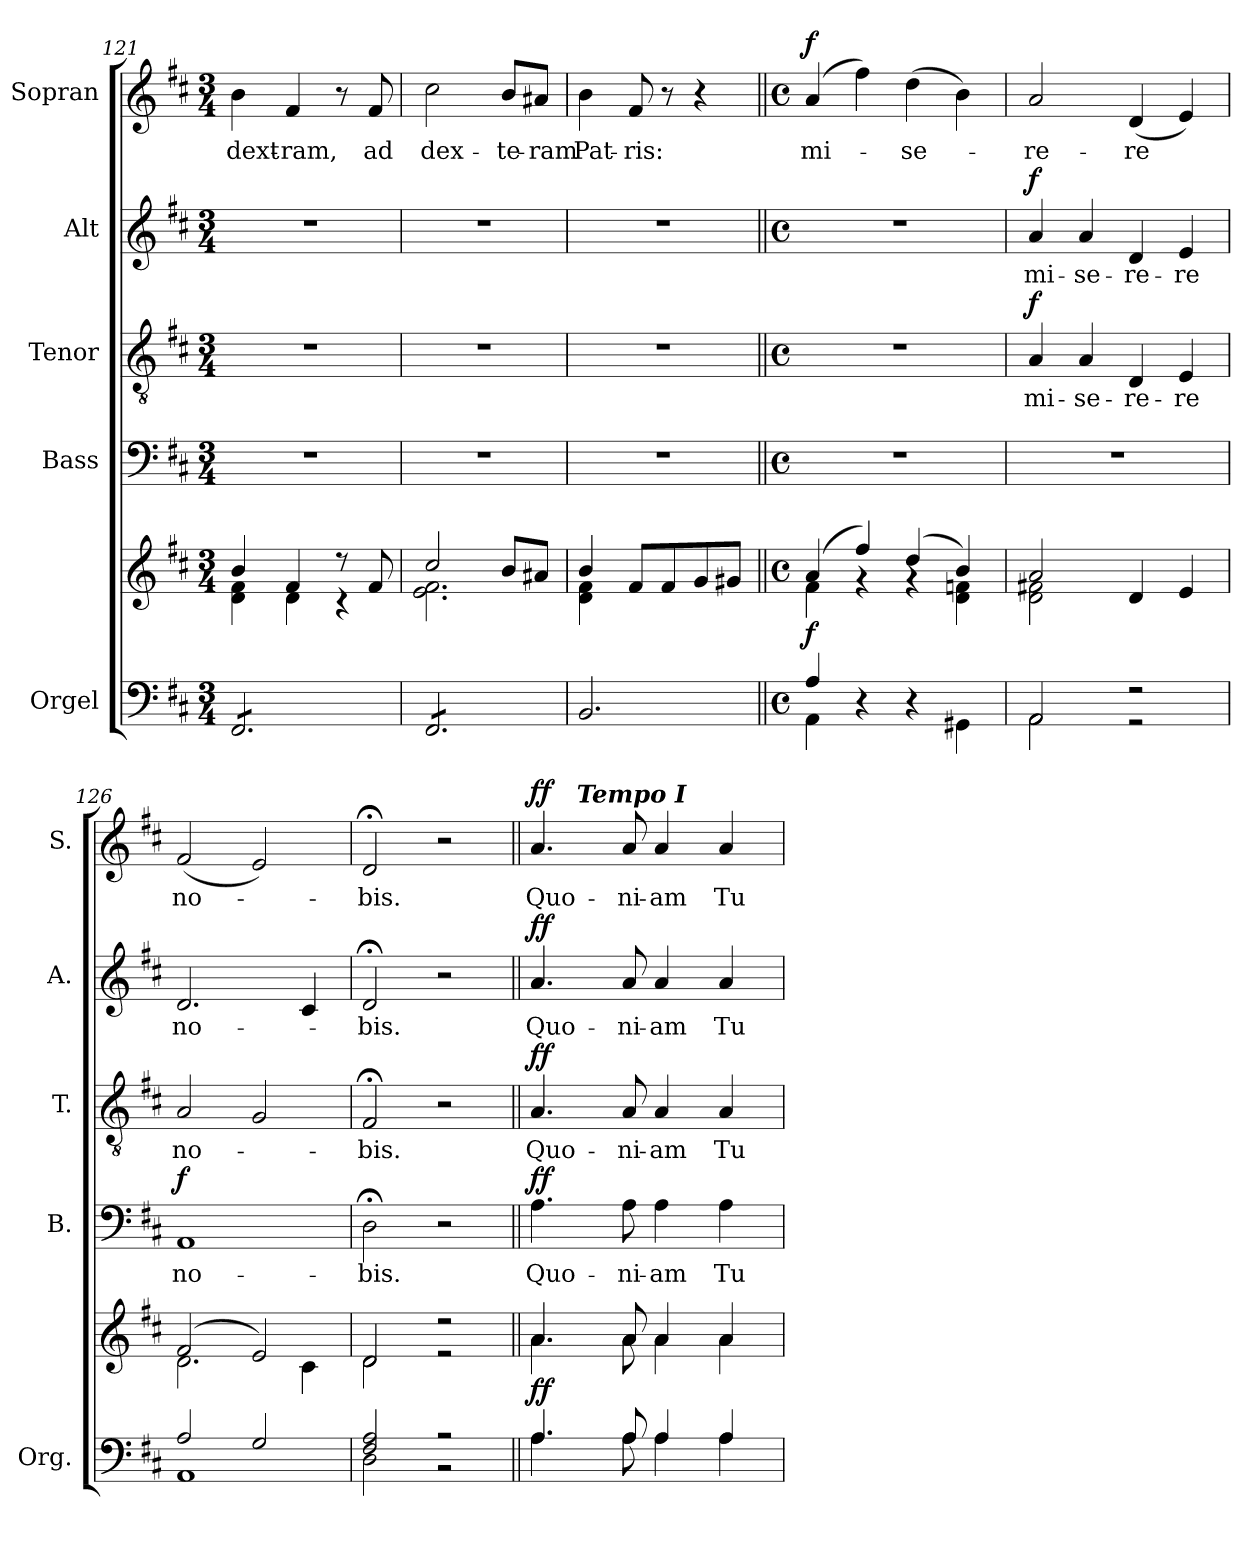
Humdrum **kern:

**kern	**kern	**dynam	**kern	**text	**dynam	**kern	**text	**dynam	**kern	**text	**dynam	**kern	**text	**dynam
*part5	*part5	*part5	*part4	*part4	*part4	*part3	*part3	*part3	*part2	*part2	*part2	*part1	*part1	*part1
*staff6	*staff5	*staff5/6	*staff4	*staff4	*staff4	*staff3	*staff3	*staff3	*staff2	*staff2	*staff2	*staff1	*staff1	*staff1
*I"Orgel	*	*	*I"Bass	*	*	*I"Tenor	*	*	*I"Alt	*	*	*I"Sopran	*	*
*I'Org.	*	*	*I'B.	*	*	*I'T.	*	*	*I'A.	*	*	*I'S.	*	*
*clefF4	*clefG2	*	*clefF4	*	*	*clefGv2	*	*	*clefG2	*	*	*clefG2	*	*
*k[f#c#]	*k[f#c#]	*	*k[f#c#]	*	*	*k[f#c#]	*	*	*k[f#c#]	*	*	*k[f#c#]	*	*
*D:	*D:	*	*D:	*	*	*D:	*	*	*D:	*	*	*D:	*	*
*M3/4	*M3/4	*	*M3/4	*	*	*M3/4	*	*	*M3/4	*	*	*M3/4	*	*
=121	=121	=121	=121	=121	=121	=121	=121	=121	=121	=121	=121	=121	=121	=121
*	*^	*	*	*	*	*	*	*	*	*	*	*	*	*
!	!	!	!	!	!	!	!	!	!	!	!	!	!	!LO:LY:b	!
*tremolo	*	*	*	*	*	*	*	*	*	*	*	*	*	*	*
8FF#/L	4b/	4d\ 4f#\	.	2.r	.	.	2.r	.	.	2.r	.	.	4b\	dext-	.
8FF#/	.	.	.	.	.	.	.	.	.	.	.	.	.	.	.
!	!	!	!	!	!	!	!	!	!	!	!	!	!	!LO:LY:b	!
8FF#/	4f#/	4d\	.	.	.	.	.	.	.	.	.	.	4f#/	-ram,	.
8FF#/	.	.	.	.	.	.	.	.	.	.	.	.	.	.	.
8FF#/	8rcc	4rc	.	.	.	.	.	.	.	.	.	.	8r	.	.
!	!	!	!	!	!	!	!	!	!	!	!	!	!	!LO:LY:b	!
8FF#/J	8f#/	.	.	.	.	.	.	.	.	.	.	.	8f#/	ad	.
=122	=122	=122	=122	=122	=122	=122	=122	=122	=122	=122	=122	=122	=122	=122	=122
!	!	!	!	!	!	!	!	!	!	!	!	!	!	!LO:LY:b	!
8FF#/L	2cc#/	2.e\ 2.f#\	.	2.r	.	.	2.r	.	.	2.r	.	.	2cc#\	dex-	.
8FF#/	.	.	.	.	.	.	.	.	.	.	.	.	.	.	.
8FF#/	.	.	.	.	.	.	.	.	.	.	.	.	.	.	.
8FF#/	.	.	.	.	.	.	.	.	.	.	.	.	.	.	.
!	!	!	!	!	!	!	!	!	!	!	!	!	!	!LO:LY:b	!
8FF#/	8b/L	.	.	.	.	.	.	.	.	.	.	.	8b/L	-te-	.
!	!	!	!	!	!	!	!	!	!	!	!	!	!	!LO:LY:b	!
8FF#/J	8a#X/J	.	.	.	.	.	.	.	.	.	.	.	8a#X/J	-ram	.
*Xtremolo	*	*	*	*	*	*	*	*	*	*	*	*	*	*	*
=123	=123	=123	=123	=123	=123	=123	=123	=123	=123	=123	=123	=123	=123	=123	=123
!	!	!	!	!	!	!	!	!	!	!	!	!	!	!LO:LY:b	!
2.BB/	4b/	4d\ 4f#\	.	2.r	.	.	2.r	.	.	2.r	.	.	4b\	Pat-	.
!	!	!	!	!	!	!	!	!	!	!	!	!	!	!LO:LY:b	!
.	8f#/L	2ryy	.	.	.	.	.	.	.	.	.	.	8f#/	-ris:	.
.	8f#/	.	.	.	.	.	.	.	.	.	.	.	8r	.	.
.	8g/	.	.	.	.	.	.	.	.	.	.	.	4r	.	.
.	8g#X/J	.	.	.	.	.	.	.	.	.	.	.	.	.	.
=124||	=124||	=124||	=124||	=124||	=124||	=124||	=124||	=124||	=124||	=124||	=124||	=124||	=124||	=124||	=124||
*M4/4	*M4/4	*	*	*M4/4	*	*	*M4/4	*	*	*M4/4	*	*	*M4/4	*	*
*met(c)	*met(c)	*	*	*met(c)	*	*	*met(c)	*	*	*met(c)	*	*	*met(c)	*	*
*^	*	*	*	*	*	*	*	*	*	*	*	*	*	*	*
!	!	!	!	!LO:DY:b	!	!	!	!	!	!	!	!	!	!	!LO:LY:b	!LO:DY:a
4A/	4AA\	(4a/	4f#\	f	1r	.	.	1r	.	.	1r	.	.	(4a/	mi-	f
2.ryy	4r	4ff#/)	4rf	.	.	.	.	.	.	.	.	.	.	4ff#\)	.	.
!	!	!	!	!	!	!	!	!	!	!	!	!	!	!	!LO:LY:b	!
.	4r	(4dd/	4rf	.	.	.	.	.	.	.	.	.	.	(>4dd\	-se-	.
.	4GG#X\	4b/)	4d\ 4fn\	.	.	.	.	.	.	.	.	.	.	4b\)	.	.
=125	=125	=125	=125	=125	=125	=125	=125	=125	=125	=125	=125	=125	=125	=125	=125	=125
!	!	!	!	!	!	!	!	!	!LO:LY:b	!LO:DY:a	!	!LO:LY:b	!LO:DY:a	!	!LO:LY:b	!
2AA/	2AA\	2a/	2d\ 2f#X\	.	1r	.	.	4A/	mi-	f	4a/	mi-	f	2a/	-re-	.
!	!	!	!	!	!	!	!	!	!LO:LY:b	!	!	!LO:LY:b	!	!	!	!
.	.	.	.	.	.	.	.	4A/	-se-	.	4a/	-se-	.	.	.	.
!	!	!	!	!	!	!	!	!	!LO:LY:b	!	!	!LO:LY:b	!	!	!LO:LY:b	!
2r	2r	4d/	2ryy	.	.	.	.	4D/	-re-	.	4d/	-re-	.	(<4d/	-re	.
!	!	!	!	!	!	!	!	!	!LO:LY:b	!	!	!LO:LY:b	!	!	!	!
.	.	4e/	.	.	.	.	.	4E/	-re	.	4e/	-re	.	4e/)	.	.
!!LO:LB:g=z
=126	=126	=126	=126	=126	=126	=126	=126	=126	=126	=126	=126	=126	=126	=126	=126	=126
!	!	!	!	!	!	!LO:LY:b	!LO:DY:a	!	!LO:LY:b	!	!	!LO:LY:b	!	!	!LO:LY:b	!
2A/	1AA	(2f#/	2.d\	.	1AA	no-	f	2A/	no-	.	2.d/	no-	.	(<2f#/	no-	.
2G/	.	2e/)	.	.	.	.	.	2G/	.	.	.	.	.	2e/)	.	.
.	.	.	4c#\	.	.	.	.	.	.	.	4c#/	.	.	.	.	.
=127	=127	=127	=127	=127	=127	=127	=127	=127	=127	=127	=127	=127	=127	=127	=127	=127
!	!	!	!	!	!	!LO:LY:b	!	!	!LO:LY:b	!	!	!LO:LY:b	!	!	!LO:LY:b	!
2F#/ 2A/	2D\	2d/	2d\	.	2D;<\	-bis.	.	2F#;</	-bis.	.	2d;</	-bis.	.	2d;</	-bis.	.
2r	2r	2r	2r	.	2r	.	.	2r	.	.	2r	.	.	2r	.	.
=128||	=128||	=128||	=128||	=128||	=128||	=128||	=128||	=128||	=128||	=128||	=128||	=128||	=128||	=128||	=128||	=128||
!	!	!	!	!LO:DY:b	!	!LO:LY:b	!LO:DY:a	!	!LO:LY:b	!LO:DY:a	!	!LO:LY:b	!LO:DY:a	!	!LO:LY:b	!LO:DY:a
*	*	*	*	*	*	*	*	*	*	*	*	*	*	*^	*	*
4.A/	4.A\	4.a/	4.a\	ff	4.A\	Quo-	ff	4.A/	Quo-	ff	4.a/	Quo-	ff	4.a/	8ryy	Quo-	ff
.	.	.	.	.	.	.	.	.	.	.	.	.	.	.	32ryy	.	.
!	!	!	!	!	!	!	!	!	!	!	!	!	!	!	!LO:TX:a:Bi:t=Tempo I	!	!
.	.	.	.	.	.	.	.	.	.	.	.	.	.	.	2ryy	.	.
!	!	!	!	!	!	!LO:LY:b	!	!	!LO:LY:b	!	!	!LO:LY:b	!	!	!	!LO:LY:b	!
8A/	8A\	8a/	8a\	.	8A\	-ni-	.	8A/	-ni-	.	8a/	-ni-	.	8a/	.	-ni-	.
!	!	!	!	!	!	!LO:LY:b	!	!	!LO:LY:b	!	!	!LO:LY:b	!	!	!	!LO:LY:b	!
4A/	4A\	4a/	4a\	.	4A\	-am	.	4A/	-am	.	4a/	-am	.	4a/	.	-am	.
.	.	.	.	.	.	.	.	.	.	.	.	.	.	.	4ryy	.	.
!	!	!	!	!	!	!LO:LY:b	!	!	!LO:LY:b	!	!	!LO:LY:b	!	!	!	!LO:LY:b	!
4A/	4A\	4a/	4a\	.	4A\	Tu	.	4A/	Tu	.	4a/	Tu	.	4a/	.	Tu	.
.	.	.	.	.	.	.	.	.	.	.	.	.	.	.	16.ryy	.	.
*v	*v	*	*	*	*	*	*	*	*	*	*	*	*	*v	*v	*	*
*	*v	*v	*	*	*	*	*	*	*	*	*	*	*	*	*
=	=	=	=	=	=	=	=	=	=	=	=	=	=	=
*-	*-	*-	*-	*-	*-	*-	*-	*-	*-	*-	*-	*-	*-	*-
